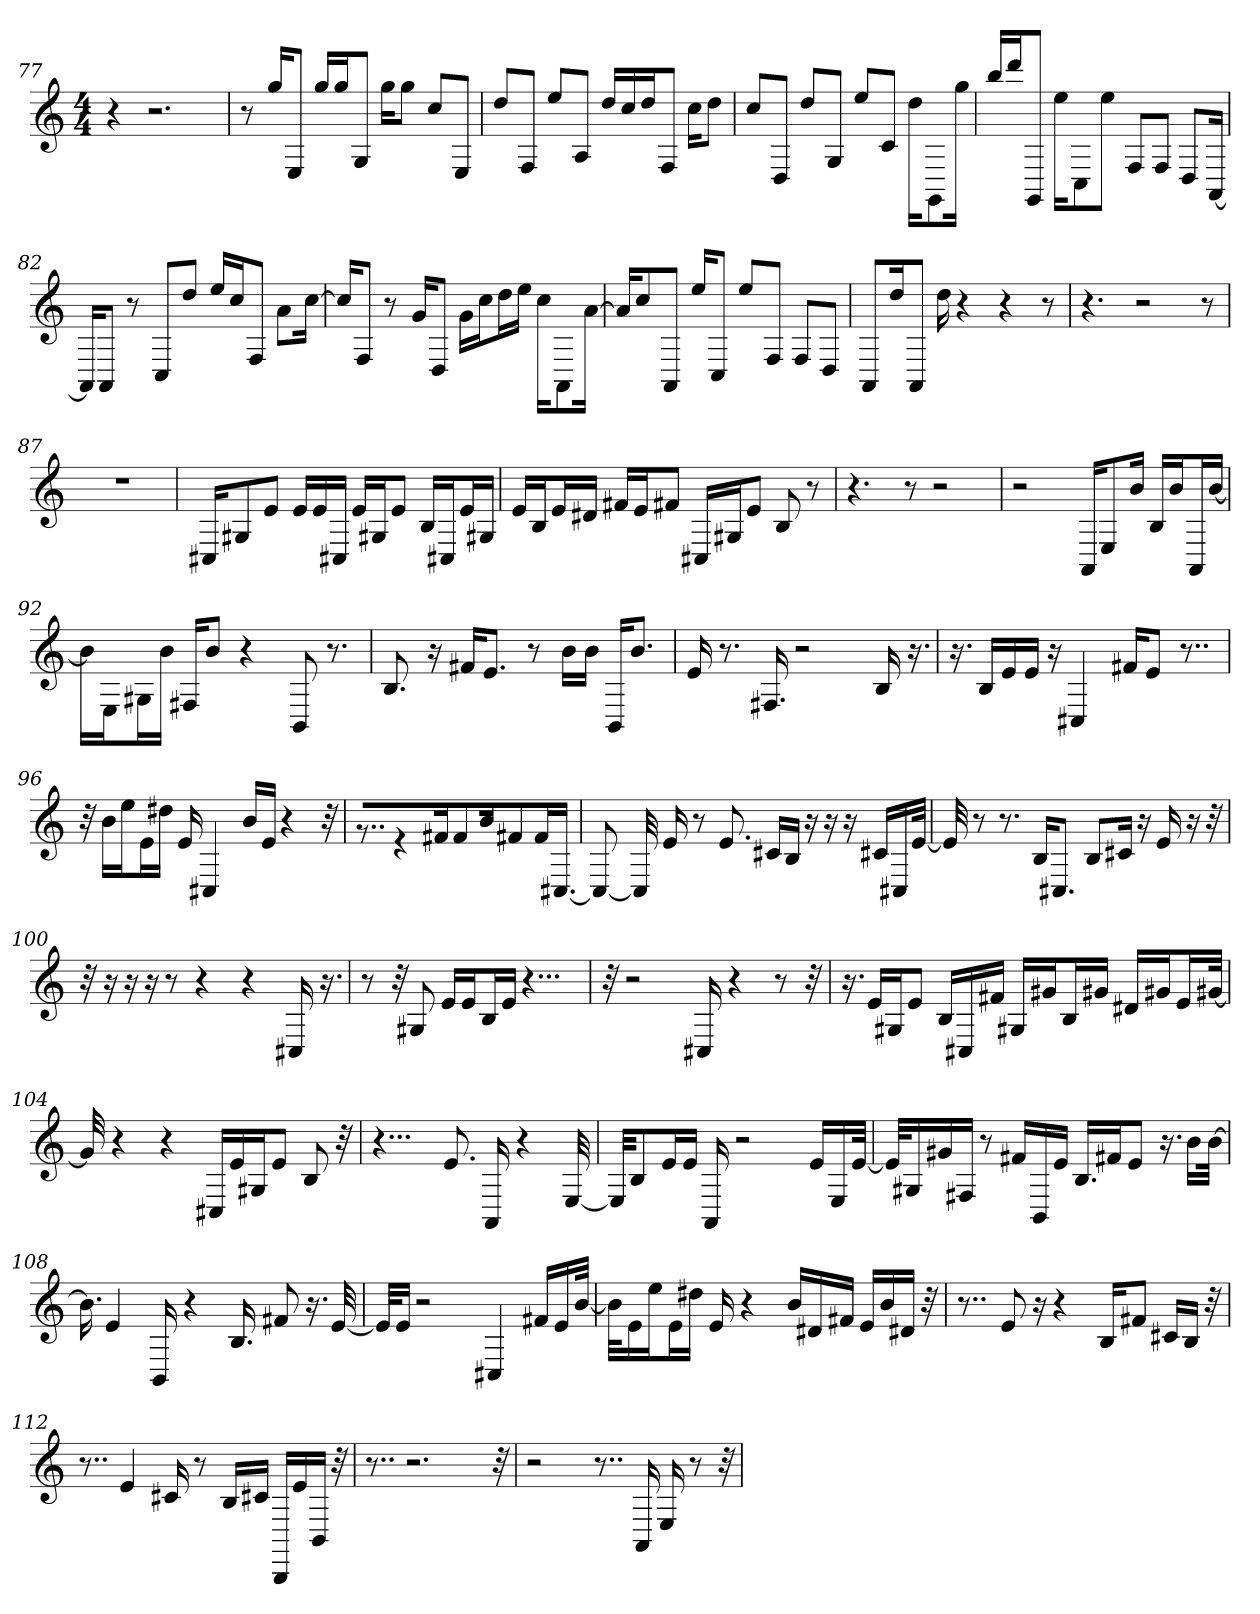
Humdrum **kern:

**kern
*part1
*staff1
*clefG2
*M4/4
=77
4r
2.r
=78
8r
16gg/KL
8E/J
16gg/KL
16gg/K
8G/J
16gg\KL
8gg\J
8cc/L
8E/J
=79
8dd/L
8F/J
8ee/L
8A/J
16dd/LL
16cc/J
16dd/K
8F/J
16cc\KL
8dd\J
=80
8cc/L
8D/J
8dd/L
8G/J
8ee/L
8c/J
16dd\KL
8GG\
16gg\Jk
=81
16bb/LL
16ddd/J
8GG/J
16ee\KL
8C\
8ee\J
8F/L
8F/J
8D/L
[16AA/Jk
=82
16AA/KL]
8AA/J
8r
8C/L
8dd/J
16ee/KL
16cc/K
8F/J
8a\L
[16cc\Jk
=83
16cc/KL]
8F/J
8r
16g/KL
8D/J
16g\LL
16cc\J
16dd\L
16ee\JJ
16cc\KL
8AA\
[16a\Jk
=84
16a/KL]
8cc/
8AA/J
16ee/KL
8C/J
8ee/L
8F/J
8F/L
8D/J
=85
8AA/L
16dd/K
8AA/J
16dd
4r
4r
8r
=86
4.r
2r
8r
=87
1r
=88
16C#X/KL
8G#X/
8e/J
16e/LL
16e/
16C#X/JJ
16e/LL
16G#X/J
8e/J
16B/LL
16C#X/J
16e/L
16G#X/JJ
=89
16e/LL
16B/J
16e/L
16d#X/JJ
16f#X/LL
16e/J
8f#X/J
16C#X/LL
16G#X/J
8e/J
8B
8r
=90
4.r
8r
2r
=91
2r
16AA/KL
8E/
16b/Jk
16B/LL
16b/J
16AA/L
[16b/JJ
=92
16b\LL]
16E\J
16G#X\L
16b\JJ
16F#X/KL
8b/J
4r
8BB
8.r
=93
8.B
16r
16f#X/KL
8.e/J
8r
16b\LL
16b\JJ
16BB/KL
8.b/J
=94
16e
8.r
16.F#X
2r
16B
16.r
=95
16.r
16B/LL
16e/
16e/JJ
16r
4C#X
16f#X/KL
8e/J
8..r
=96
32r
16b\LL
16ee\J
16e\L
16dd#X\JJ
16e
4C#X
16b/LL
16e/JJ
4r
32r
=97
8..r
4r
16f#X
8f#/L
16b/K
8f#X/J
16f#/KL
[16.C#X/JJ
=98
8C#_
32C#]
16e
8r
8.e
16c#X/LL
16B/JJ
16r
16r
16r
16c#X/LL
16C#X/
[32e/JJk
=99
32e]
8r
8.r
16B/KL
8.C#X/J
8B/L
16c#X/Jk
16r
16e
16r
32r
=100
32r
16r
16r
16r
8r
4r
4r
16C#X
16.r
=101
8r
32r
8G#X
16e/LL
16e/J
16B/L
16e/JJ
4...r
=102
32r
2r
16C#X
4r
8r
32r
=103
16.r
16e/KL
16G#X/K
8e/J
16B/LL
16C#X/
16f#X/JJ
16G#X/LL
16g#X/J
16B/L
16g#X/JJ
16d#X/LL
16g#X/J
16e/L
[32g#X/JJk
=104
32g#]
4r
4r
16C#X/LL
16e/J
16G#X/K
8e/J
8B
32r
=105
4...r
8.e
16AA
4r
[32E
=106
32E/KKL]
8B/
16e/L
16e/JJ
16AA
2r
16e/LL
16E/
[32e/JJk
=107
32e/KLL]
16G#X/
16g#X/
16F#X/JJ
8r
16f#X/LL
16BB/
16e/JJ
16.B/LL
16f#X/J
8e/J
16.r
16b\LL
[32b\JJk
=108
16.b]
4e
16BB
4r
16.B
8f#X
16.r
[32e
=109
32e/KLL]
16e/JJ
2r
4C#X
16f#X/LL
16e/
[32b/JJk
=110
32b\KLL]
16e\
16ee\J
16e\L
16dd#X\JJ
16e
4r
16b/LL
16d#X/
16f#X/JJ
16e/LL
16b/
16d#X/JJ
32r
=111
8..r
8e
16r
4r
16B/KL
8f#X/J
16c#X/LL
16B/JJ
32r
=112
8..r
4e
16c#X
8r
16B/LL
16c#X/JJ
16BBB/LL
16e/
16BB/JJ
32r
=113
8..r
2.r
32r
=114
2r
8..r
16AA
16E
8r
32r
=
*-
